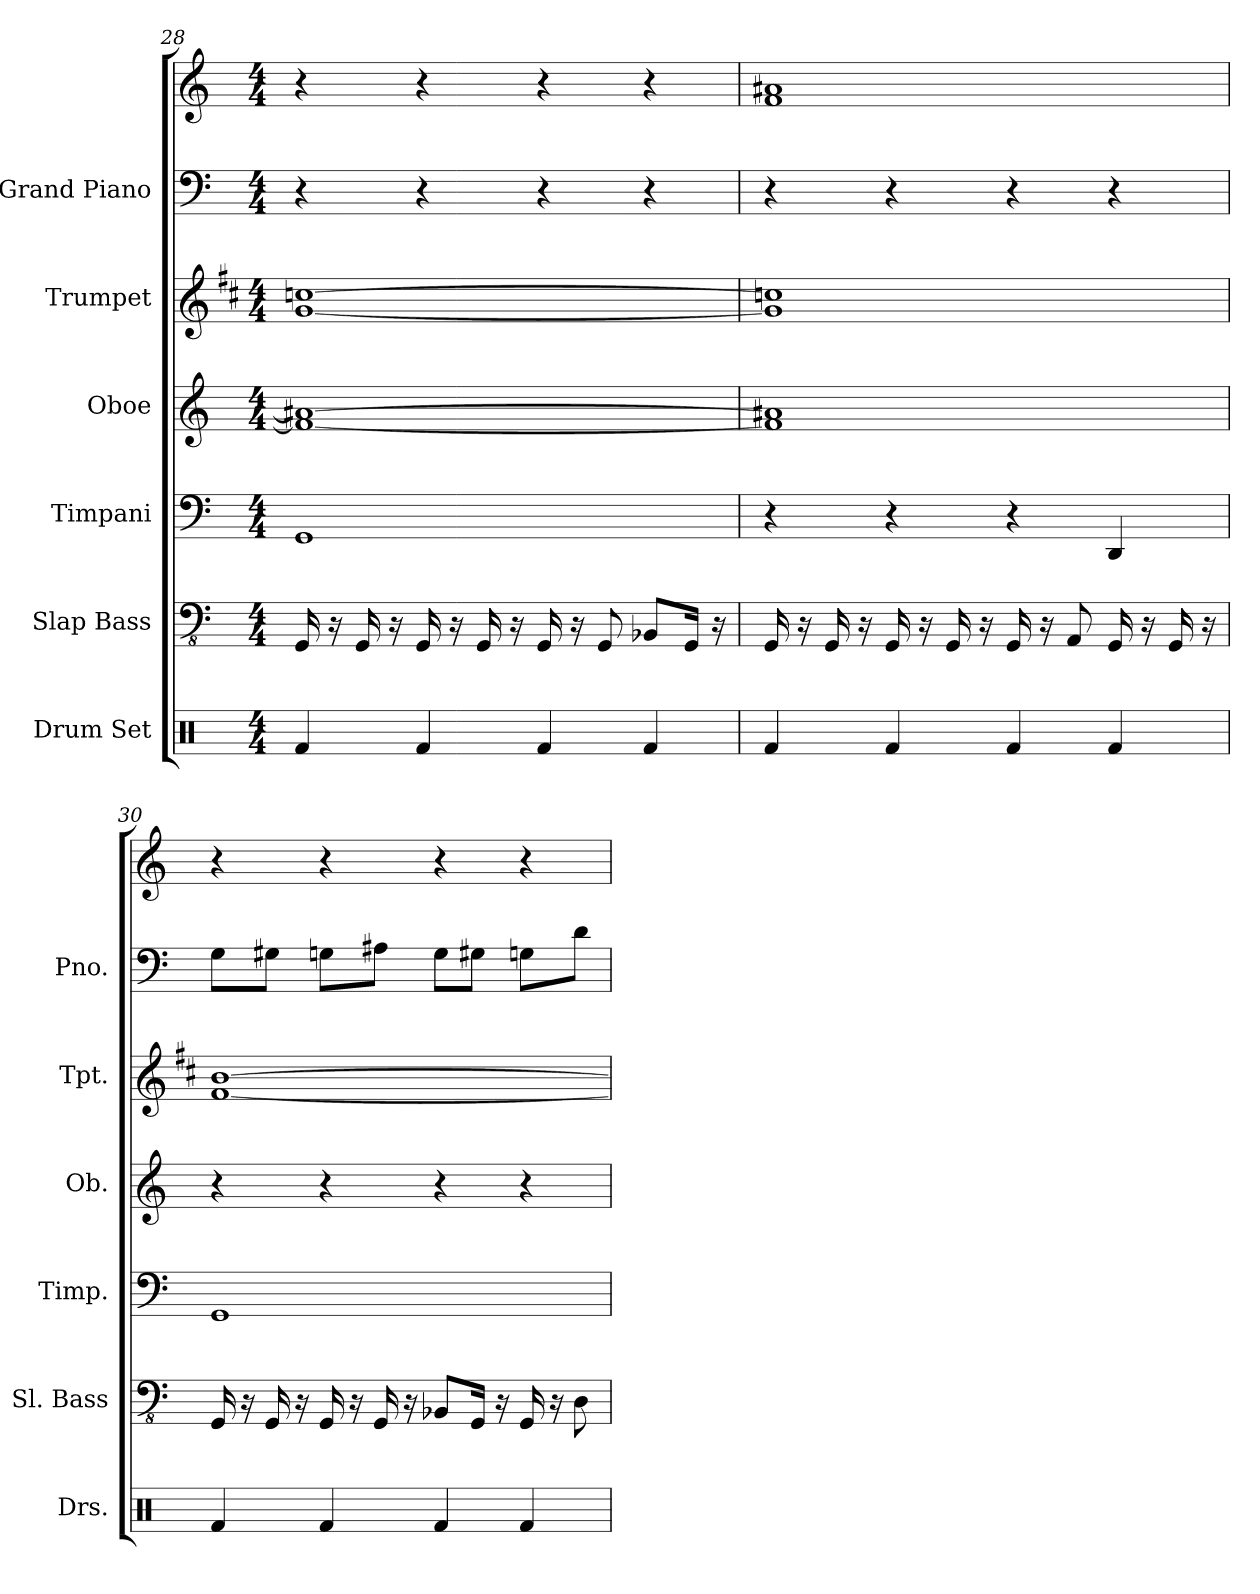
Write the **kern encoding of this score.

**kern	**kern	**kern	**kern	**kern	**kern	**kern
*part6	*part5	*part4	*part3	*part2	*part1	*part1
*staff7	*staff6	*staff5	*staff4	*staff3	*staff2	*staff1
*I"Drum Set	*I"Slap Bass	*I"Timpani	*I"Oboe	*I"Trumpet	*I"Grand Piano	*
*I'Drs.	*I'Sl. Bass	*I'Timp.	*I'Ob.	*I'Tpt.	*I'Pno.	*
*clefX	*clefFv4	*clefF4	*clefG2	*clefG2	*clefF4	*clefG2
*	*	*	*	*ITrd1c2	*	*
*k[]	*k[]	*k[]	*k[]	*k[]	*k[]	*k[]
*M4/4	*M4/4	*M4/4	*M4/4	*M4/4	*M4/4	*M4/4
=28	=28	=28	=28	=28	=28	=28
4Rf	16GGG	1GG	1a#X_ 1f_	[1f [1b-X	4r	4r
.	16r	.	.	.	.	.
.	16GGG	.	.	.	.	.
.	16r	.	.	.	.	.
4Rf	16GGG	.	.	.	4r	4r
.	16r	.	.	.	.	.
.	16GGG	.	.	.	.	.
.	16r	.	.	.	.	.
4Rf	16GGG	.	.	.	4r	4r
.	16r	.	.	.	.	.
.	8GGG	.	.	.	.	.
4Rf	8BBB-XL	.	.	.	4r	4r
.	16GGGJk	.	.	.	.	.
.	16r	.	.	.	.	.
=29	=29	=29	=29	=29	=29	=29
4Rf	16GGG	4r	1a#X] 1f]	1f] 1b-X]	4r	1f 1a#X
.	16r	.	.	.	.	.
.	16GGG	.	.	.	.	.
.	16r	.	.	.	.	.
4Rf	16GGG	4r	.	.	4r	.
.	16r	.	.	.	.	.
.	16GGG	.	.	.	.	.
.	16r	.	.	.	.	.
4Rf	16GGG	4r	.	.	4r	.
.	16r	.	.	.	.	.
.	8AAA	.	.	.	.	.
4Rf	16GGG	4DD	.	.	4r	.
.	16r	.	.	.	.	.
.	16GGG	.	.	.	.	.
.	16r	.	.	.	.	.
=30	=30	=30	=30	=30	=30	=30
4Rf	16GGG	1GG	4r	[1e [1a	8GL	4r
.	16r	.	.	.	.	.
.	16GGG	.	.	.	8G#XJ	.
.	16r	.	.	.	.	.
4Rf	16GGG	.	4r	.	8GnL	4r
.	16r	.	.	.	.	.
.	16GGG	.	.	.	8A#XJ	.
.	16r	.	.	.	.	.
4Rf	8BBB-XL	.	4r	.	8GL	4r
.	16GGGJk	.	.	.	8G#XJ	.
.	16r	.	.	.	.	.
4Rf	16GGG	.	4r	.	8GnL	4r
.	16r	.	.	.	.	.
.	8DD	.	.	.	8dJ	.
=	=	=	=	=	=	=
*-	*-	*-	*-	*-	*-	*-
